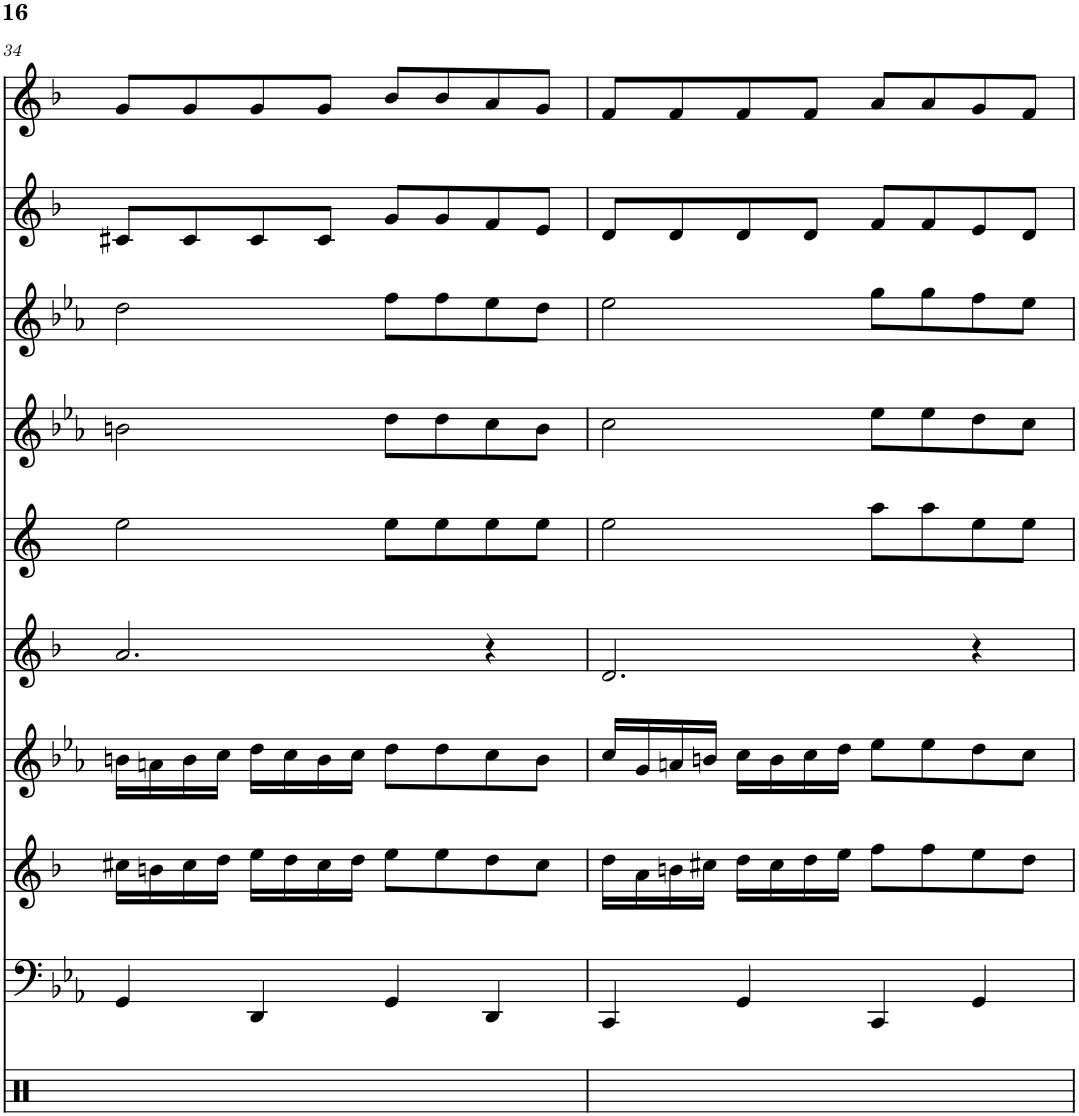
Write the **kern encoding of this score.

**kern	**kern	**kern	**kern	**kern	**kern	**kern	**kern	**kern	**kern
*part10	*part9	*part8	*part7	*part6	*part5	*part4	*part3	*part2	*part1
*staff10	*staff9	*staff8	*staff7	*staff6	*staff5	*staff4	*staff3	*staff2	*staff1
*I"Voice	*I"Voice	*I"Voice	*I"Voice	*I"Voice	*I"Voice	*I"Voice	*I"Voice	*I"Voice	*I"Voice
*I'V	*I'V	*I'V	*I'V	*I'V	*I'V	*I'V	*I'V	*I'V	*I'V
!!LO:PB:g=z
*clefX	*clefF4	*clefG2	*clefG2	*clefG2	*clefG2	*clefG2	*clefG2	*clefG2	*clefG2
*k[]	*k[b-e-a-]	*k[b-]	*k[b-e-a-]	*k[b-]	*k[]	*k[b-e-a-]	*k[b-e-a-]	*k[b-]	*k[b-]
*M4/4	*M4/4	*M4/4	*M4/4	*M4/4	*M4/4	*M4/4	*M4/4	*M4/4	*M4/4
=34	=34	=34	=34	=34	=34	=34	=34	=34	=34
1ryy	4GG/	16cc#X\LL	16bn\LL	2.a/	2ee\	2bn\	2dd\	8c#X/L	8g/L
.	.	16bn\	16an\	.	.	.	.	.	.
.	.	16cc#\	16b\	.	.	.	.	8c#/	8g/
.	.	16dd\JJ	16cc\JJ	.	.	.	.	.	.
.	4DD/	16ee\LL	16dd\LL	.	.	.	.	8c#/	8g/
.	.	16dd\	16cc\	.	.	.	.	.	.
.	.	16cc#\	16b\	.	.	.	.	8c#/J	8g/J
.	.	16dd\JJ	16cc\JJ	.	.	.	.	.	.
.	4GG/	8ee\L	8dd\L	.	8ee\L	8dd\L	8ff\L	8g/L	8b-/L
.	.	8ee\	8dd\	.	8ee\	8dd\	8ff\	8g/	8b-/
.	4DD/	8dd\	8cc\	4r	8ee\	8cc\	8ee-\	8f/	8a/
.	.	8cc#\J	8b\J	.	8ee\J	8b\J	8dd\J	8e/J	8g/J
=35	=35	=35	=35	=35	=35	=35	=35	=35	=35
1ryy	4CC/	16dd\LL	16cc/LL	2.d/	2ee\	2cc\	2ee-\	8d/L	8f/L
.	.	16a\	16g/	.	.	.	.	.	.
.	.	16bn\	16an/	.	.	.	.	8d/	8f/
.	.	16cc#X\JJ	16bn/JJ	.	.	.	.	.	.
.	4GG/	16dd\LL	16cc\LL	.	.	.	.	8d/	8f/
.	.	16cc#\	16b\	.	.	.	.	.	.
.	.	16dd\	16cc\	.	.	.	.	8d/J	8f/J
.	.	16ee\JJ	16dd\JJ	.	.	.	.	.	.
.	4CC/	8ff\L	8ee-\L	.	8aa\L	8ee-\L	8gg\L	8f/L	8a/L
.	.	8ff\	8ee-\	.	8aa\	8ee-\	8gg\	8f/	8a/
.	4GG/	8ee\	8dd\	4r	8ee\	8dd\	8ff\	8e/	8g/
.	.	8dd\J	8cc\J	.	8ee\J	8cc\J	8ee-\J	8d/J	8f/J
=	=	=	=	=	=	=	=	=	=
*-	*-	*-	*-	*-	*-	*-	*-	*-	*-
